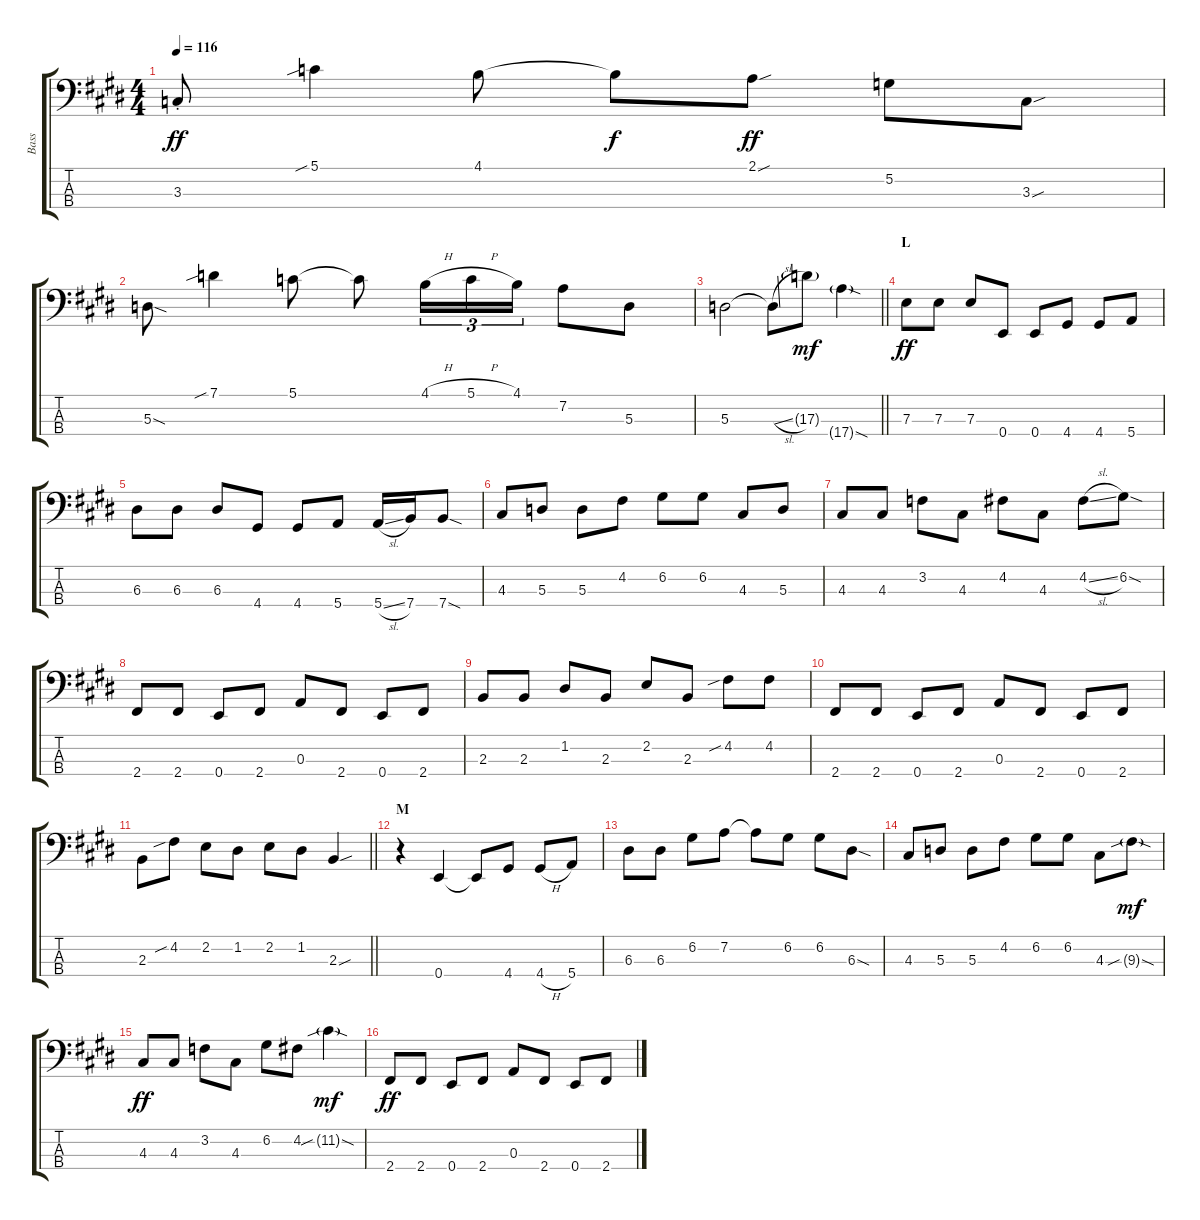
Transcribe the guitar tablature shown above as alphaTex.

\track ("Bass" "Bass") {instrument electricbasspick}
\staff {score tabs}
\tuning (G2 D2 A1 E1) {hide}
\ts (4 4)
\tempo 116
\clef f4
\ks e
3.3{st}.8{dy ff} 5.1{sib}.4 4.1.8 4.1{t}.8{dy f} 2.1{sou}.8{dy ff} 5.2.8 3.3{sou}.8 |
5.3{sod}.8 7.1{sib}.4 5.1.8 5.1{t}.8 4.1{h}.16{tu (3 2)} 5.1{h}.16{tu (3 2)} 4.1.16{tu (3 2)} 7.2.8 5.3.8 |
\barLineRight lightlight
5.3.2 5.3{sl t}.8 17.3{g}.8{dy mf} 17.4{sod g}.4 |
\section ("" "L")
7.3.8{dy ff} 7.3.8 7.3.8 0.4.8 0.4.8 4.4.8 4.4.8 5.4.8 |
6.3.8 6.3.8 6.3.8 4.4.8 4.4.8 5.4.8 5.4{sl}.16 7.4.16 7.4{sod}.8 |
4.3.8 5.3.8 5.3.8 4.2.8 6.2.8 6.2.8 4.3.8 5.3.8 |
4.3.8 4.3.8 3.2.8 4.3.8 4.2.8 4.3.8 4.2{sl}.8 6.2{sod}.8 |
2.4.8 2.4.8 0.4.8 2.4.8 0.3.8 2.4.8 0.4.8 2.4.8 |
2.3.8 2.3.8 1.2.8 2.3.8 2.2.8 2.3.8 4.2{sib}.8 4.2.8 |
2.4.8 2.4.8 0.4.8 2.4.8 0.3.8 2.4.8 0.4.8 2.4.8 |
\barLineRight lightlight
2.3.8 4.2{sib}.8 2.2.8 1.2.8 2.2.8 1.2.8 2.3{sou}.4 |
\section ("" "M")
r.4 0.4.4 0.4{t}.8 4.4.8 4.4{h}.8 5.4.8 |
6.3.8 6.3.8 6.2.8 7.2.8 7.2{t}.8 6.2.8 6.2.8 6.3{sod}.8 |
4.3.8 5.3.8 5.3.8 4.2.8 6.2.8 6.2.8 4.3.8 9.3{sib sod g}.8{dy mf} |
4.3.8{dy ff} 4.3.8 3.2.8 4.3.8 6.2.8 4.2.8 11.2{sib sod g}.4{dy mf} |
2.4.8{dy ff} 2.4.8 0.4.8 2.4.8 0.3.8 2.4.8 0.4.8 2.4.8
